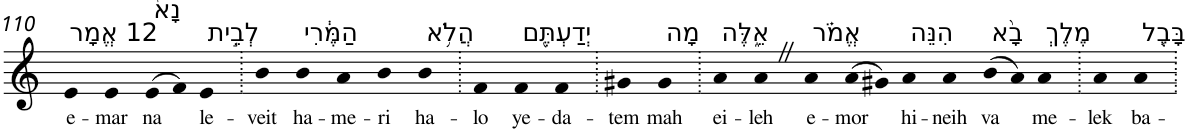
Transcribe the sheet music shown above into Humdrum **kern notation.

**kern	**text
*part1	*part1
*staff1	*staff1
*I"Piano	*
*I'Pno	*
!!LO:PB:g=z
*clefG2	*
*k[]	*
=110	=110
!LO:TX:a:t=12 אֱמָר	!
!	!LO:LY:b
4e	e-
!	!LO:LY:b
4e	-mar
!LO:TX:a:t=נָא֙	!
!	!LO:LY:b
(>8e	na
8f)	.
!LO:TX:a:t=לְבֵ֣ית	!
!	!LO:LY:b
4e	le-
=111.	=111.
!	!LO:LY:b
4b	-veit
!LO:TX:a:t=הַמֶּ֔רִי	!
!	!LO:LY:b
4b	ha-
!	!LO:LY:b
4a	-me-
!	!LO:LY:b
4b	-ri
!LO:TX:a:t=הֲלֹ֥א	!
!	!LO:LY:b
4b	ha-
=112.	=112.
!	!LO:LY:b
4f	-lo
!LO:TX:a:t=יְדַעְתֶּ֖ם	!
!	!LO:LY:b
4f	ye-
!	!LO:LY:b
4f	-da-
=113.	=113.
!	!LO:LY:b
4g#X	-tem
!LO:TX:a:t=מָה	!
!	!LO:LY:b
4g#	mah
=114.	=114.
!LO:TX:a:t=אֵ֑לֶּה	!
!	!LO:LY:b
4a	ei-
!	!LO:LY:b
4aZ	-leh
!LO:TX:a:t=אֱמֹ֗ר	!
!	!LO:LY:b
4a	e-
!	!LO:LY:b
(>8a	-mor
8g#X)	.
!LO:TX:a:t=הִנֵּה	!
!	!LO:LY:b
4a	hi-
!	!LO:LY:b
4a	-neih
!LO:TX:a:t=בָ֨א	!
!	!LO:LY:b
(>8b	va
8a)	.
!LO:TX:a:t=מֶלֶךְ	!
!	!LO:LY:b
4a	me-
=115.	=115.
!	!LO:LY:b
4a	-lek
!LO:TX:a:t=בָּבֶ֤ל	!
!	!LO:LY:b
4a	ba-
=.	=.
*-	*-
